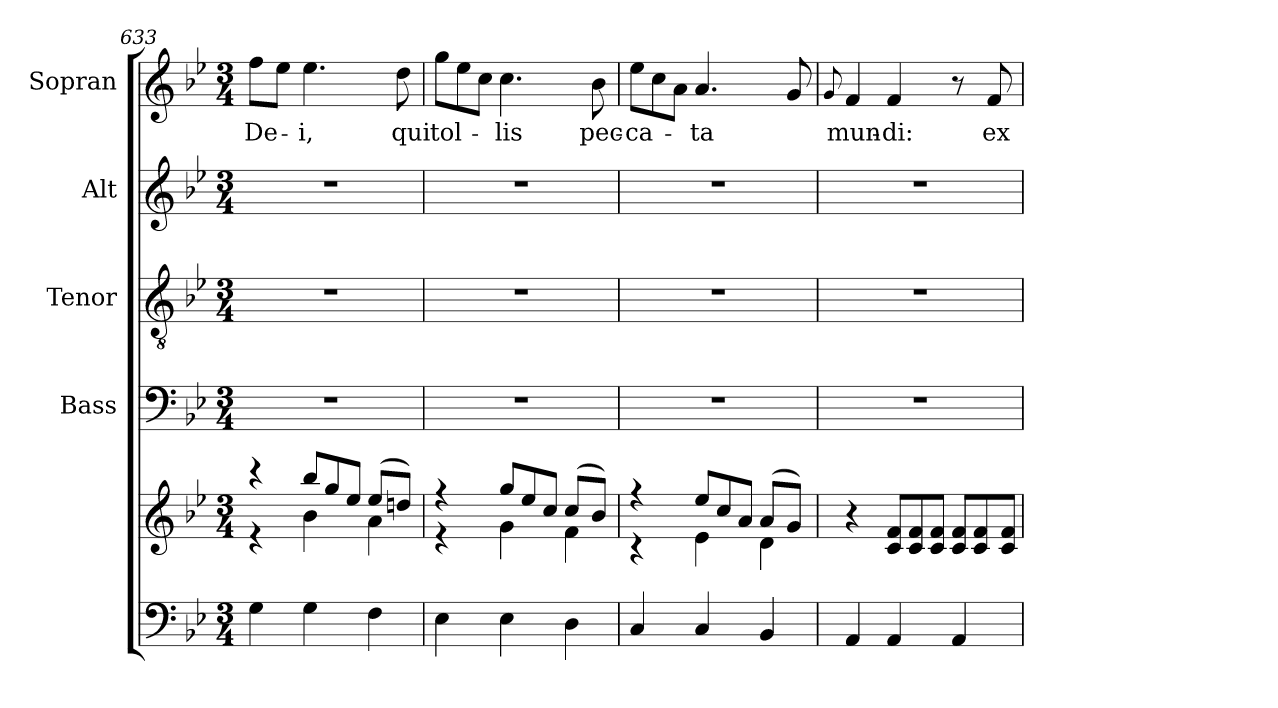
**kern	**kern	**kern	**kern	**kern	**kern	**text
*part5	*part5	*part4	*part3	*part2	*part1	*part1
*staff6	*staff5	*staff4	*staff3	*staff2	*staff1	*staff1
*	*	*I"Bass	*I"Tenor	*I"Alt	*I"Sopran	*
*	*	*I'B.	*I'T.	*I'A.	*I'S.	*
!!LO:PB:g=z
*clefF4	*clefG2	*clefF4	*clefGv2	*clefG2	*clefG2	*
*k[b-e-]	*k[b-e-]	*k[b-e-]	*k[b-e-]	*k[b-e-]	*k[b-e-]	*
*B-:	*B-:	*B-:	*B-:	*B-:	*B-:	*
*M3/4	*M3/4	*M3/4	*M3/4	*M3/4	*M3/4	*
=633	=633	=633	=633	=633	=633	=633
*	*^	*	*	*	*	*
!	!	!	!	!	!	!	!LO:LY:b
4G\	4r	4r	2.r	2.r	2.r	8ff\L	De-
.	.	.	.	.	.	8ee-\J	.
*	*Xtuplet	*	*	*	*	*	*
!	!	!	!	!	!	!	!LO:LY:b
4G\	12bb-/L	4b-\	.	.	.	4.ee-\	-i,
.	12gg/	.	.	.	.	.	.
.	12ee-/J	.	.	.	.	.	.
4F\	(>8ee-/L	4a\	.	.	.	.	.
!	!	!	!	!	!	!	!LO:LY:b
.	8ddn/J)	.	.	.	.	8dd\	qui
=634	=634	=634	=634	=634	=634	=634	=634
*	*	*	*	*	*	*Xtuplet	*
!	!	!	!	!	!	!	!LO:LY:b
4E-\	4r	4r	2.r	2.r	2.r	12gg\L	tol-
.	.	.	.	.	.	12ee-\	.
.	.	.	.	.	.	12cc\J	.
!	!	!	!	!	!	!	!LO:LY:b
4E-\	12gg/L	4g\	.	.	.	4.cc\	-lis
.	12ee-/	.	.	.	.	.	.
.	12cc/J	.	.	.	.	.	.
4D\	(>8cc/L	4f\	.	.	.	.	.
!	!	!	!	!	!	!	!LO:LY:b
.	8b-/J)	.	.	.	.	8b-\	pec-
=635	=635	=635	=635	=635	=635	=635	=635
!	!	!	!	!	!	!	!LO:LY:b
4C/	4r	4r	2.r	2.r	2.r	12ee-\L	-ca-
.	.	.	.	.	.	12cc\	.
.	.	.	.	.	.	12a\J	.
!	!	!	!	!	!	!	!LO:LY:b
4C/	12ee-/L	4e-\	.	.	.	4.a/	-ta
.	12cc/	.	.	.	.	.	.
.	12a/J	.	.	.	.	.	.
4BB-/	(>8a/L	4d\	.	.	.	.	.
.	8g/J)	.	.	.	.	8g/	.
*	*v	*v	*	*	*	*	*
=636	=636	=636	=636	=636	=636	=636
.	.	.	.	.	8qqg/	.
!	!	!	!	!	!	!LO:LY:b
4AA/	4r	2.r	2.r	2.r	4f/	mun-
!	!	!	!	!	!	!LO:LY:b
4AA/	12c/ 12f/L	.	.	.	4f/	-di:
.	12c/ 12f/	.	.	.	.	.
.	12c/ 12f/J	.	.	.	.	.
4AA/	12c/ 12f/L	.	.	.	8r	.
.	12c/ 12f/	.	.	.	.	.
!	!	!	!	!	!	!LO:LY:b
.	.	.	.	.	8f/	ex-
.	12c/ 12f/J	.	.	.	.	.
=	=	=	=	=	=	=
*-	*-	*-	*-	*-	*-	*-
